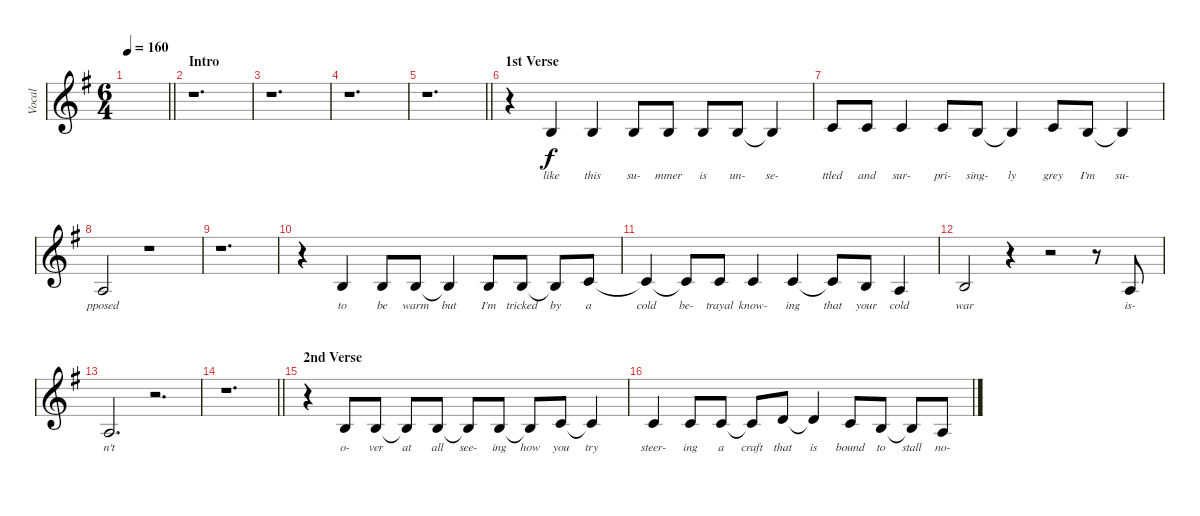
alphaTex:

\track ("Vocal" "Vocal") {instrument frenchhorn}
\staff {score}
\tuning (E4 B3 G3 D3 A2 E2) {hide}
\ts (6 4)
\tempo 160
\clef g2
\barLineRight lightlight
\ks g
|
\section ("" "Intro")
r.1{d} |
r.1{d} |
r.1{d} |
\barLineRight lightlight
r.1{d} |
\section ("" "1st Verse")
r.4 0.2.4{lyrics (0 "like") lyrics (1 "") lyrics (2 "") lyrics (3 "") lyrics (4 "")} 0.2.4{lyrics (0 "this") lyrics (1 "") lyrics (2 "") lyrics (3 "") lyrics (4 "")} 0.2.8{lyrics (0 "su-") lyrics (1 "") lyrics (2 "") lyrics (3 "") lyrics (4 "")} 0.2.8{lyrics (0 "mmer") lyrics (1 "") lyrics (2 "") lyrics (3 "") lyrics (4 "") beam split} 0.2.8{lyrics (0 "is") lyrics (1 "") lyrics (2 "") lyrics (3 "") lyrics (4 "")} 0.2.8{lyrics (0 "un-") lyrics (1 "") lyrics (2 "") lyrics (3 "") lyrics (4 "")} 0.2{t}.4{lyrics (0 "se-") lyrics (1 "") lyrics (2 "") lyrics (3 "") lyrics (4 "")} |
1.2.8{lyrics (0 "ttled") lyrics (1 "") lyrics (2 "") lyrics (3 "") lyrics (4 "")} 1.2.8{lyrics (0 "and") lyrics (1 "") lyrics (2 "") lyrics (3 "") lyrics (4 "")} 1.2.4{lyrics (0 "sur-") lyrics (1 "") lyrics (2 "") lyrics (3 "") lyrics (4 "")} 1.2.8{lyrics (0 "pri-") lyrics (1 "") lyrics (2 "") lyrics (3 "") lyrics (4 "")} 0.2.8{lyrics (0 "sing-") lyrics (1 "") lyrics (2 "") lyrics (3 "") lyrics (4 "")} 0.2{t}.4{lyrics (0 "ly") lyrics (1 "") lyrics (2 "") lyrics (3 "") lyrics (4 "")} 1.2.8{lyrics (0 "grey") lyrics (1 "") lyrics (2 "") lyrics (3 "") lyrics (4 "")} 0.2.8{lyrics (0 "I'm") lyrics (1 "") lyrics (2 "") lyrics (3 "") lyrics (4 "")} 0.2{t}.4{lyrics (0 "su-") lyrics (1 "") lyrics (2 "") lyrics (3 "") lyrics (4 "")} |
2.3.2{lyrics (0 "pposed") lyrics (1 "") lyrics (2 "") lyrics (3 "") lyrics (4 "")} r.1 |
r.1{d} |
r.4 0.2.4{lyrics (0 "to") lyrics (1 "") lyrics (2 "") lyrics (3 "") lyrics (4 "")} 0.2.8{lyrics (0 "be") lyrics (1 "") lyrics (2 "") lyrics (3 "") lyrics (4 "")} 0.2.8{lyrics (0 "warm") lyrics (1 "") lyrics (2 "") lyrics (3 "") lyrics (4 "")} 0.2{t}.4{lyrics (0 "but") lyrics (1 "") lyrics (2 "") lyrics (3 "") lyrics (4 "")} 0.2.8{lyrics (0 "I'm") lyrics (1 "") lyrics (2 "") lyrics (3 "") lyrics (4 "")} 0.2.8{lyrics (0 "tricked") lyrics (1 "") lyrics (2 "") lyrics (3 "") lyrics (4 "") beam split} 0.2{t}.8{lyrics (0 "by") lyrics (1 "") lyrics (2 "") lyrics (3 "") lyrics (4 "")} 1.2.8{lyrics (0 "a") lyrics (1 "") lyrics (2 "") lyrics (3 "") lyrics (4 "")} |
1.2{t}.4{lyrics (0 "cold") lyrics (1 "") lyrics (2 "") lyrics (3 "") lyrics (4 "")} 1.2{t}.8{lyrics (0 "be-") lyrics (1 "") lyrics (2 "") lyrics (3 "") lyrics (4 "")} 1.2.8{lyrics (0 "trayal") lyrics (1 "") lyrics (2 "") lyrics (3 "") lyrics (4 "")} 1.2.4{lyrics (0 "know-") lyrics (1 "") lyrics (2 "") lyrics (3 "") lyrics (4 "")} 1.2.4{lyrics (0 "ing") lyrics (1 "") lyrics (2 "") lyrics (3 "") lyrics (4 "")} 1.2{t}.8{lyrics (0 "that") lyrics (1 "") lyrics (2 "") lyrics (3 "") lyrics (4 "")} 0.2.8{lyrics (0 "your") lyrics (1 "") lyrics (2 "") lyrics (3 "") lyrics (4 "")} 2.3.4{lyrics (0 "cold") lyrics (1 "") lyrics (2 "") lyrics (3 "") lyrics (4 "")} |
0.2.2{lyrics (0 "war") lyrics (1 "") lyrics (2 "") lyrics (3 "") lyrics (4 "")} r.4 r.2 r.8 2.3.8{lyrics (0 "is-") lyrics (1 "") lyrics (2 "") lyrics (3 "") lyrics (4 "")} |
2.3.2{d lyrics (0 "n't") lyrics (1 "") lyrics (2 "") lyrics (3 "") lyrics (4 "")} r.2{d} |
\barLineRight lightlight
r.1{d} |
\section ("" "2nd Verse")
r.4 0.2.8{lyrics (0 "o-") lyrics (1 "") lyrics (2 "") lyrics (3 "") lyrics (4 "")} 0.2.8{lyrics (0 "ver") lyrics (1 "") lyrics (2 "") lyrics (3 "") lyrics (4 "") beam split} 0.2{t}.8{lyrics (0 "at") lyrics (1 "") lyrics (2 "") lyrics (3 "") lyrics (4 "")} 0.2.8{lyrics (0 "all") lyrics (1 "") lyrics (2 "") lyrics (3 "") lyrics (4 "")} 0.2{t}.8{lyrics (0 "see-") lyrics (1 "") lyrics (2 "") lyrics (3 "") lyrics (4 "")} 0.2.8{lyrics (0 "ing") lyrics (1 "") lyrics (2 "") lyrics (3 "") lyrics (4 "") beam split} 0.2{t}.8{lyrics (0 "how") lyrics (1 "") lyrics (2 "") lyrics (3 "") lyrics (4 "")} 1.2.8{lyrics (0 "you") lyrics (1 "") lyrics (2 "") lyrics (3 "") lyrics (4 "")} 1.2{t}.4{lyrics (0 "try") lyrics (1 "") lyrics (2 "") lyrics (3 "") lyrics (4 "")} |
1.2.4{lyrics (0 "steer-") lyrics (1 "") lyrics (2 "") lyrics (3 "") lyrics (4 "")} 1.2.8{lyrics (0 "ing") lyrics (1 "") lyrics (2 "") lyrics (3 "") lyrics (4 "")} 1.2.8{lyrics (0 "a") lyrics (1 "") lyrics (2 "") lyrics (3 "") lyrics (4 "") beam split} 1.2{t}.8{lyrics (0 "craft") lyrics (1 "") lyrics (2 "") lyrics (3 "") lyrics (4 "")} 3.2.8{lyrics (0 "that") lyrics (1 "") lyrics (2 "") lyrics (3 "") lyrics (4 "")} 3.2{t}.4{lyrics (0 "is") lyrics (1 "") lyrics (2 "") lyrics (3 "") lyrics (4 "")} 1.2.8{lyrics (0 "bound") lyrics (1 "") lyrics (2 "") lyrics (3 "") lyrics (4 "")} 0.2.8{lyrics (0 "to") lyrics (1 "") lyrics (2 "") lyrics (3 "") lyrics (4 "") beam split} 0.2{t}.8{lyrics (0 "stall") lyrics (1 "") lyrics (2 "") lyrics (3 "") lyrics (4 "")} 2.3.8{lyrics (0 "no-") lyrics (1 "") lyrics (2 "") lyrics (3 "") lyrics (4 "")}
